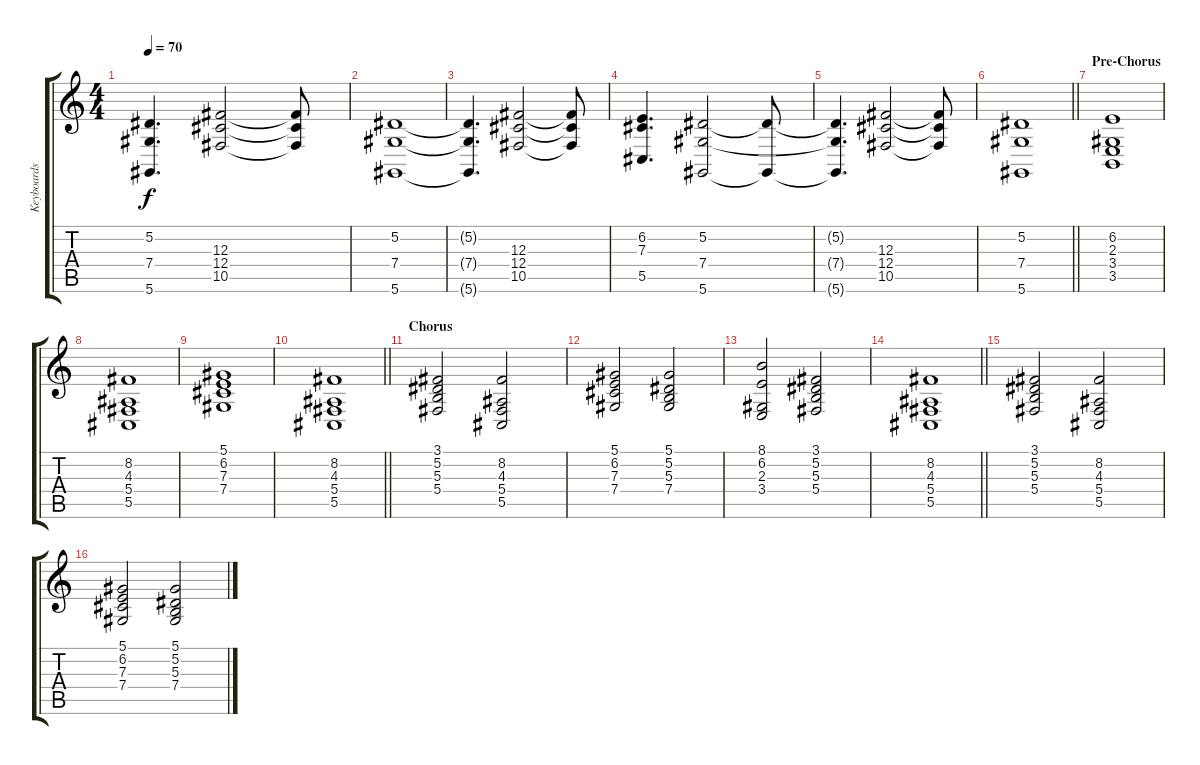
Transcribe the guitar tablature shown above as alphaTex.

\track ("Keyboards" "Keyboards") {instrument stringensemble2}
\staff {score tabs}
\tuning (Eb4 Bb3 Gb3 Db3 Ab2 Eb2) {hide}
\ts (4 4)
\tempo 70
\clef g2
\ks c
(5.2{t} 7.4{t} 5.6{t}).4{d dy f} (12.3 12.4 10.5).2 (12.3{t} 12.4{t} 10.5{t}).8 |
(5.2 7.4 5.6).1 |
(5.2{t} 7.4{t} 5.6{t}).4{d} (12.3 12.4 10.5).2 (12.3{t} 12.4{t} 10.5{t}).8 |
(6.2 7.3 5.5).4{d} (5.2 7.4 5.6).2 (5.2{t} 5.6{t}).8 |
(5.2{t} 7.4{t} 5.6{t}).4{d} (12.3 12.4 10.5).2 (12.3{t} 12.4{t} 10.5{t}).8 |
\barLineRight lightlight
(5.2 7.4 5.6).1 |
\section ("" "Pre-Chorus")
(6.2 2.3 3.4 3.5).1 |
(8.2 4.3 5.4 5.5).1 |
(5.1 6.2 7.3 7.4).1 |
\barLineRight lightlight
(8.2 4.3 5.4 5.5).1 |
\section ("" "Chorus")
(3.1 5.2 5.3 5.4).2 (8.2 4.3 5.4 5.5).2 |
(5.1 6.2 7.3 7.4).2 (5.1 5.2 5.3 7.4).2 |
(8.1 6.2 2.3 3.4).2 (3.1 5.2 5.3 5.4).2 |
\barLineRight lightlight
(8.2 4.3 5.4 5.5).1 |
(3.1 5.2 5.3 5.4).2 (8.2 4.3 5.4 5.5).2 |
(5.1 6.2 7.3 7.4).2 (5.1 5.2 5.3 7.4).2
